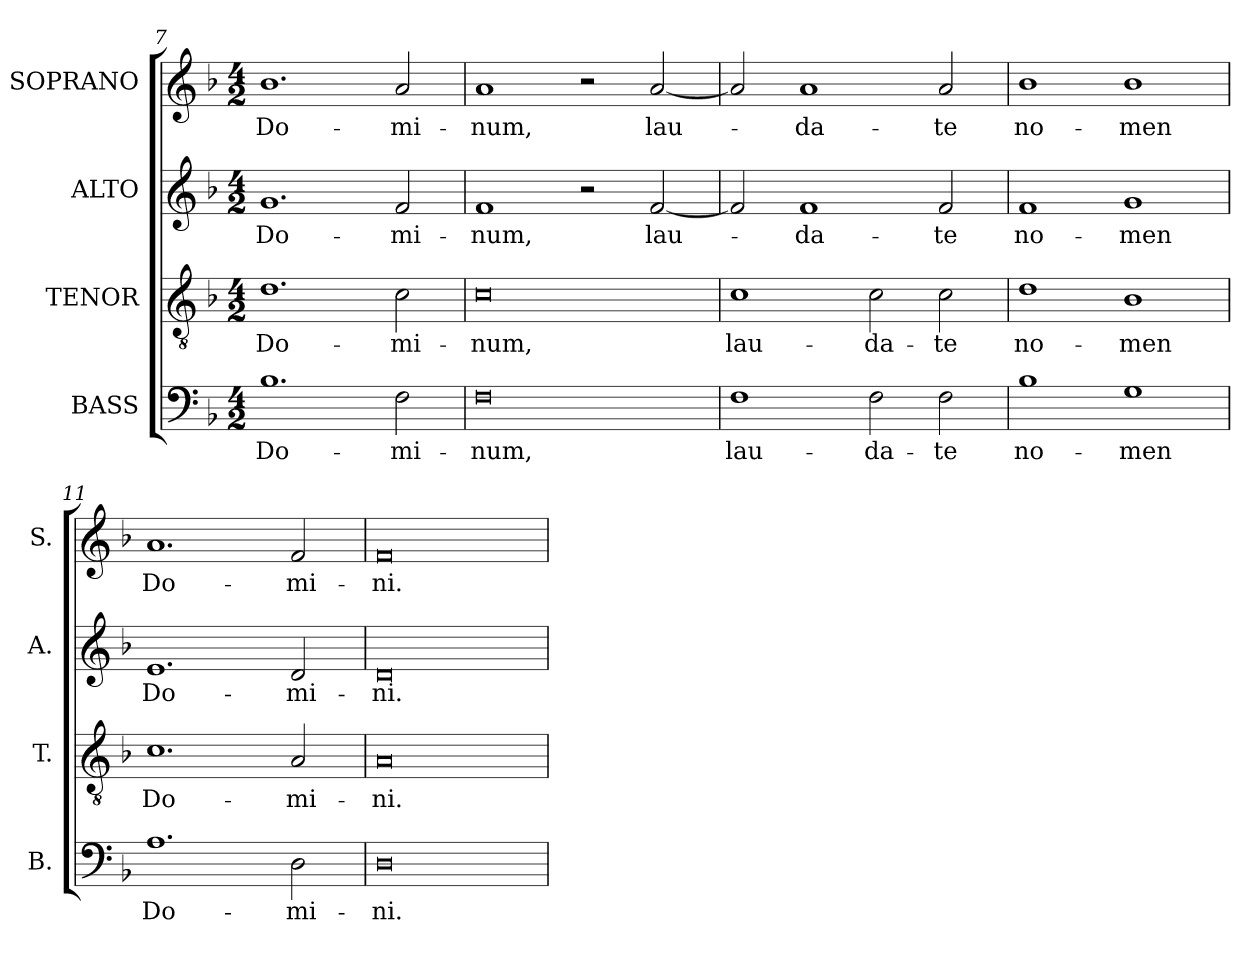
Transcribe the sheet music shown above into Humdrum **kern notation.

**kern	**text	**kern	**text	**kern	**text	**kern	**text
*part4	*part4	*part3	*part3	*part2	*part2	*part1	*part1
*staff4	*staff4	*staff3	*staff3	*staff2	*staff2	*staff1	*staff1
*I"BASS	*	*I"TENOR	*	*I"ALTO	*	*I"SOPRANO	*
*I'B.	*	*I'T.	*	*I'A.	*	*I'S.	*
*clefF4	*	*clefGv2	*	*clefG2	*	*clefG2	*
*	*	*ITrd7c12	*	*	*	*	*
*k[b-]	*	*k[b-]	*	*k[b-]	*	*k[b-]	*
*F:	*	*F:	*	*F:	*	*F:	*
*M4/2	*	*M4/2	*	*M4/2	*	*M4/2	*
=7	=7	=7	=7	=7	=7	=7	=7
!	!LO:LY:b:color=#000000	!	!	!	!	!	!
!	!	!	!LO:LY:b:color=#000000	!	!	!	!
!	!	!	!	!	!LO:LY:b:color=#000000	!	!
!	!	!	!	!	!	!	!LO:LY:b:color=#000000
1.B-i	Do-	1.Di	Do-	1.gi	Do-	1.b-i	Do-
!	!LO:LY:b:color=#000000	!	!	!	!	!	!
!	!	!	!LO:LY:b:color=#000000	!	!	!	!
!	!	!	!	!	!LO:LY:b:color=#000000	!	!
!	!	!	!	!	!	!	!LO:LY:b:color=#000000
2Fi\	-mi-	2Ci\	-mi-	2fi/	-mi-	2ai/	-mi-
=8	=8	=8	=8	=8	=8	=8	=8
!	!LO:LY:b:color=#000000	!	!	!	!	!	!
!	!	!	!LO:LY:b:color=#000000	!	!	!	!
!	!	!	!	!	!LO:LY:b:color=#000000	!	!
!	!	!	!	!	!	!	!LO:LY:b:color=#000000
0Fi	-num,	0Ci	-num,	1fi	-num,	1ai	-num,
.	.	.	.	2r	.	2r	.
!	!	!	!	!	!LO:LY:b:color=#000000	!	!
!	!	!	!	!	!	!	!LO:LY:b:color=#000000
.	.	.	.	[2fi/	lau-	[2ai/	lau-
!!LO:LB:g=z
=9	=9	=9	=9	=9	=9	=9	=9
!	!LO:LY:b:color=#000000	!	!	!	!	!	!
!	!	!	!LO:LY:b:color=#000000	!	!	!	!
1Fi	lau-	1Ci	lau-	2fi/]	.	2ai/]	.
!	!	!	!	!	!LO:LY:b:color=#000000	!	!
!	!	!	!	!	!	!	!LO:LY:b:color=#000000
.	.	.	.	1fi	-da-	1ai	-da-
!	!LO:LY:b:color=#000000	!	!	!	!	!	!
!	!	!	!LO:LY:b:color=#000000	!	!	!	!
2Fi\	-da-	2Ci\	-da-	.	.	.	.
!	!LO:LY:b:color=#000000	!	!	!	!	!	!
!	!	!	!LO:LY:b:color=#000000	!	!	!	!
!	!	!	!	!	!LO:LY:b:color=#000000	!	!
!	!	!	!	!	!	!	!LO:LY:b:color=#000000
2Fi\	-te	2Ci\	-te	2fi/	-te	2ai/	-te
=10	=10	=10	=10	=10	=10	=10	=10
!	!LO:LY:b:color=#000000	!	!	!	!	!	!
!	!	!	!LO:LY:b:color=#000000	!	!	!	!
!	!	!	!	!	!LO:LY:b:color=#000000	!	!
!	!	!	!	!	!	!	!LO:LY:b:color=#000000
1B-i	no-	1Di	no-	1fi	no-	1b-i	no-
!	!LO:LY:b:color=#000000	!	!	!	!	!	!
!	!	!	!LO:LY:b:color=#000000	!	!	!	!
!	!	!	!	!	!LO:LY:b:color=#000000	!	!
!	!	!	!	!	!	!	!LO:LY:b:color=#000000
1Gi	-men	1BB-i	-men	1gi	-men	1b-i	-men
=11	=11	=11	=11	=11	=11	=11	=11
!	!LO:LY:b:color=#000000	!	!	!	!	!	!
!	!	!	!LO:LY:b:color=#000000	!	!	!	!
!	!	!	!	!	!LO:LY:b:color=#000000	!	!
!	!	!	!	!	!	!	!LO:LY:b:color=#000000
1.Ai	Do-	1.Ci	Do-	1.ei	Do-	1.ai	Do-
!	!LO:LY:b:color=#000000	!	!	!	!	!	!
!	!	!	!LO:LY:b:color=#000000	!	!	!	!
!	!	!	!	!	!LO:LY:b:color=#000000	!	!
!	!	!	!	!	!	!	!LO:LY:b:color=#000000
2Di\	-mi-	2AAi/	-mi-	2di/	-mi-	2fi/	-mi-
=12	=12	=12	=12	=12	=12	=12	=12
!	!LO:LY:b:color=#000000	!	!	!	!	!	!
!	!	!	!LO:LY:b:color=#000000	!	!	!	!
!	!	!	!	!	!LO:LY:b:color=#000000	!	!
!	!	!	!	!	!	!	!LO:LY:b:color=#000000
0Di	-ni.	0AAi	-ni.	0di	-ni.	0fi	-ni.
=	=	=	=	=	=	=	=
*-	*-	*-	*-	*-	*-	*-	*-
